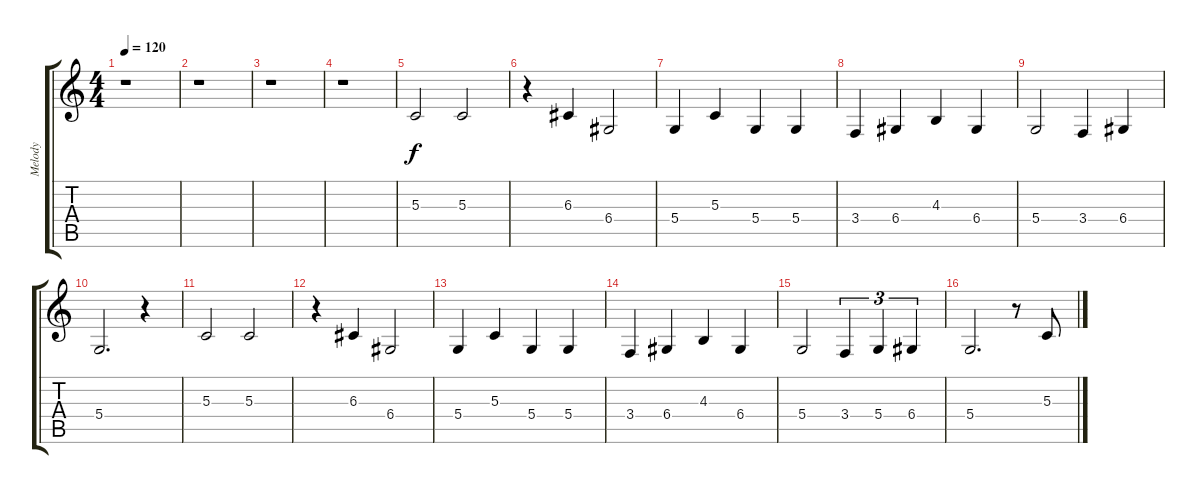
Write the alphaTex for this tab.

\track ("Melody" "Melody") {instrument clarinet}
\staff {score tabs}
\tuning (E4 B3 G3 D3 A2 E2) {hide}
\ts (4 4)
\tempo 120
\clef g2
\ks c
r.1{dy f instrument clarinet} |
r.1 |
r.1 |
r.1 |
5.3.2 5.3.2 |
r.4 6.3.4 6.4.2 |
5.4.4 5.3.4 5.4.4 5.4.4 |
3.4.4 6.4.4 4.3.4 6.4.4 |
5.4.2 3.4.4 6.4.4 |
5.4.2{d} r.4 |
5.3.2 5.3.2 |
r.4 6.3.4 6.4.2 |
5.4.4 5.3.4 5.4.4 5.4.4 |
3.4.4 6.4.4 4.3.4 6.4.4 |
5.4.2 3.4.4{tu (3 2)} 5.4.4{tu (3 2)} 6.4.4{tu (3 2)} |
5.4.2{d} r.8 5.3.8
